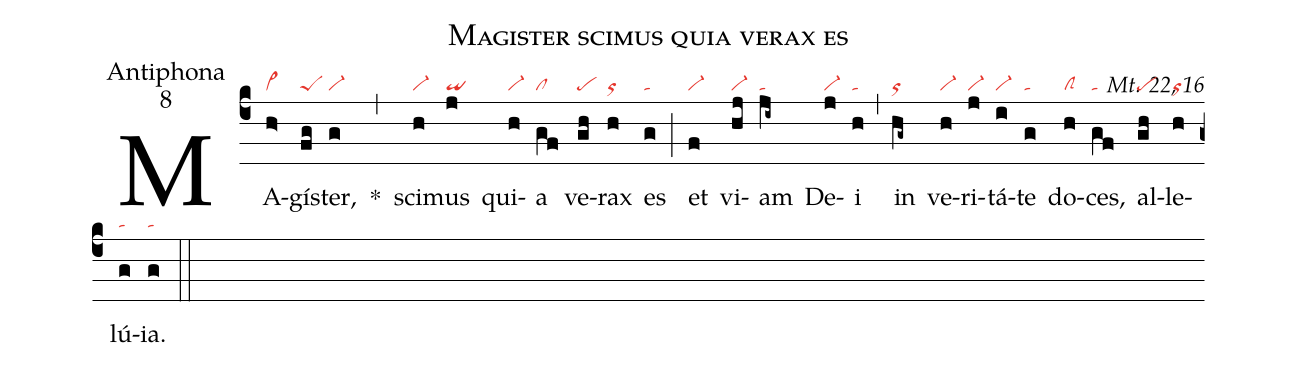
name:Magister scimus quia verax es;
office-part:Antiphona;
mode:8;
commentary:Mt. 22, 16;
nabc-lines:1;
%%
(c4)
MA(h>|vi>)gís(fg|peS)ter,(g|vi-) *(,)
sci(h|vi-)mus(j|qi) qui(h|vi-)a(gf|cl) ve(gh|pe)rax(h|or) es(g|ta) (;)
et(f|vi-) vi(hj|vi-)am(ji~|ta) De(j|vi-)i(h|ta) (,)
in(hg~|or) ve(h|vi-)ri(j|vi-)tá(i|vi-)te(g|ta) do(h|clS)ces,(gf|ta) al(gh|pe)le(h|or)lú(g|ta)ia.(g|ta) (::)
